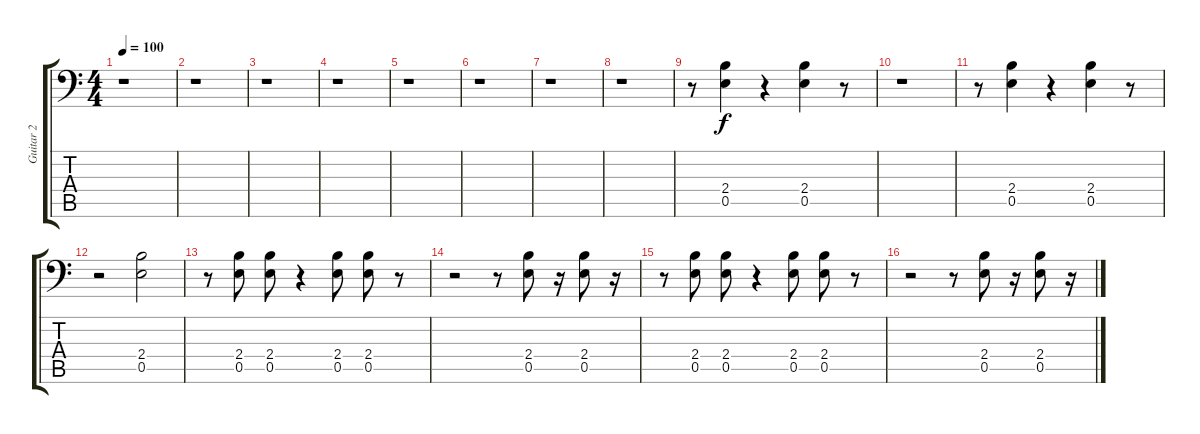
\track ("Guitar 2" "Guitar 2") {instrument electricguitarclean}
\staff {score tabs}
\tuning (B3 Gb3 D3 A2 E2 A1) {hide}
\ts (4 4)
\tempo 100
\clef f4
\ks c
r.1{dy f} |
r.1 |
r.1 |
r.1 |
r.1 |
r.1 |
r.1 |
r.1 |
r.8 (2.4 0.5).4 r.4 (2.4 0.5).4 r.8 |
r.1 |
r.8 (2.4 0.5).4 r.4 (2.4 0.5).4 r.8 |
r.2 (2.4 0.5).2 |
r.8 (2.4 0.5).8 (2.4 0.5).8 r.4 (2.4 0.5).8 (2.4 0.5).8 r.8 |
r.2 r.8 (2.4 0.5).8 r.16 (2.4 0.5).8 r.16 |
r.8 (2.4 0.5).8 (2.4 0.5).8 r.4 (2.4 0.5).8 (2.4 0.5).8 r.8 |
r.2 r.8 (2.4 0.5).8 r.16 (2.4 0.5).8 r.16
